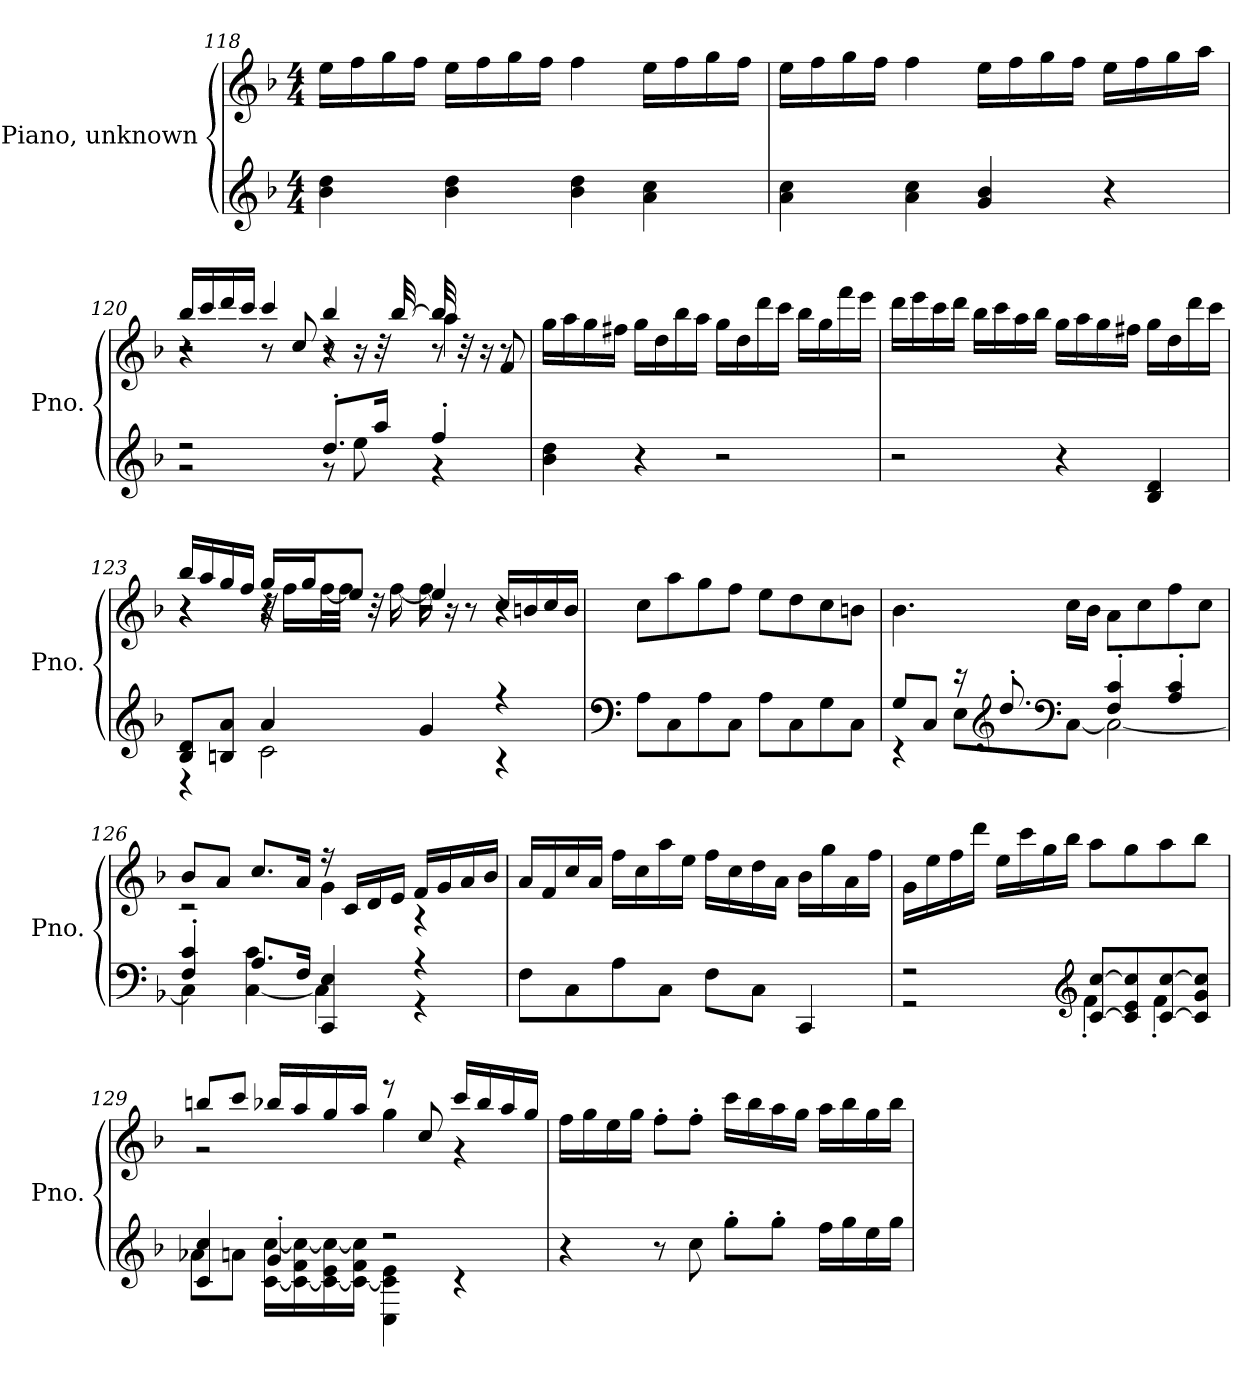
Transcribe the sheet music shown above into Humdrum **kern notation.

**kern	**kern
*part1	*part1
*staff2	*staff1
*I"Piano, unknown	*
*I'Pno.	*
*clefG2	*clefG2
*k[b-]	*k[b-]
*M4/4	*M4/4
=118	=118
4b-\ 4dd\	16ee\LL
.	16ff\
.	16gg\
.	16ff\JJ
4b-\ 4dd\	16ee\LL
.	16ff\
.	16gg\
.	16ff\JJ
4b-\ 4dd\	4ff\
4a\ 4cc\	16ee\LL
.	16ff\
.	16gg\
.	16ff\JJ
=119	=119
4a\ 4cc\	16ee\LL
.	16ff\
.	16gg\
.	16ff\JJ
4a\ 4cc\	4ff\
4g/ 4b-/	16ee\LL
.	16ff\
.	16gg\
.	16ff\JJ
4r	16ee\LL
.	16ff\
.	16gg\
.	16aa\JJ
!!LO:LB:g=z
=120	=120
*^	*^
*	*	*	*^
2r	2r	4r	2r	16bb-/LL
.	.	.	.	16ccc/
.	.	.	.	16ddd/
.	.	.	.	16ccc/JJ
.	.	4ccc/	.	8r
.	.	.	.	8cc/
8.dd'/L	8r	8r	4r	4bb-/
.	8ee\	16r	.	.
16aa/Jk	.	32r	.	.
.	.	[32bb-/	.	.
4ff'/	4r	32bb-/]	4aa\	8r
.	.	32r	.	.
.	.	16r	.	.
.	.	8r	.	8f/
*v	*v	*	*	*
*	*v	*v	*v
=121	=121
4b-\ 4dd\	16gg\LL
.	16aa\
.	16gg\
.	16ff#X\JJ
4r	16gg\LL
.	16dd\
.	16bb-\
.	16aa\JJ
2r	16gg\LL
.	16dd\
.	16ddd\
.	16ccc\JJ
.	16bb-\LL
.	16gg\
.	16fff\
.	16eee\JJ
!!LO:PB:g=z
=122	=122
2r	16ddd\LL
.	16eee\
.	16ccc\
.	16ddd\JJ
.	16bb-\LL
.	16ccc\
.	16aa\
.	16bb-\JJ
4r	16gg\LL
.	16aa\
.	16gg\
.	16ff#X\JJ
4B-/ 4d/	16gg\LL
.	16dd\
.	16ddd\
.	16ccc\JJ
=123	=123
*^	*^
*	*	*	*^
8B-/ 8d/L	4r	4r	4r	16bb-/LL
.	.	.	.	16aa/
8Bn/ 8a/J	.	.	.	16gg/
.	.	.	.	16ff/JJ
4a/	2c\	16gg/LL	32r	4r
.	.	.	16ff\LL	.
.	.	16gg/J	.	.
.	.	.	[32ff\L	.
.	.	8ee/J	32ff\JJJ]	.
.	.	.	32r	.
.	.	.	[16ff\	.
4g/	.	2r	16ff\]	4ee/
.	.	.	16r	.
.	.	.	8r	.
4r	4r	.	4r	16cc/LL
.	.	.	.	16bn/
.	.	.	.	16cc/
.	.	.	.	16b/JJ
*v	*v	*	*	*
*	*v	*v	*v
!!LO:LB:g=z
=124	=124
*clefF4	*
8A\L	8cc\L
8C\	8aa\
8A\	8gg\
8C\J	8ff\J
8A\L	8ee\L
8C\	8dd\
8G\	8cc\
8C\J	8bn\J
=125	=125
*^	*
8G/L	4r	4.b-\
8C/J	.	.
16r	8E\L	.
*clefG2	*	*
8.dd'/	.	.
*clefF4	*	*
.	[8C\J	16cc\LL
.	.	16b-\JJ
4F/' 4c/'	2C\_	8a\L
.	.	8cc\
4A/' 4c/'	.	8ff\
.	.	8cc\J
=126	=126	=126
*	*	*^
4F/' 4c/'	4C\]	8b-/L	2r
.	.	8a/J	.
8.A/L	[4C\ 4c\	8.cc/L	.
16F/Jk	.	16a/Jk	.
4CC/ 4E/	4C\]	16r	4g\
.	.	16c/LL	.
.	.	16d/	.
.	.	16e/JJ	.
4r	4r	16f/LL	4r
.	.	16g/	.
.	.	16a/	.
.	.	16b-/JJ	.
*v	*v	*	*
*	*v	*v
!!LO:LB:g=z
=127	=127
8F\L	16a/LL
.	16f/
8C\	16cc/
.	16a/JJ
8A\	16ff\LL
.	16cc\
8C\J	16aa\
.	16ee\JJ
8F\L	16ff\LL
.	16cc\
8C\J	16dd\
.	16a\JJ
4CC/	16b-\LL
.	16gg\
.	16a\
.	16ff\JJ
=128	=128
*^	*
2r	2r	16g\LL
.	.	16ee\
.	.	16ff\
.	.	16ddd\JJ
.	.	16ee\LL
.	.	16ccc\
.	.	16gg\
.	.	16bb-\JJ
*clefG2	*	*
[8c/ [8cc/L	4f'\	8aa\L
8c/] 8e/ 8cc/]	.	8gg\
[8c/ [8cc/	4f'\	8aa\
8c/] 8g/ 8cc/]J	.	8bb-\J
!!LO:LB:g=z
=129	=129	=129
*	*	*^
4c/ 4cc/	8a-X\L	8bbn/L	2r
.	8an\J	8ccc/J	.
4g'/	[16c\ [16cc\LL	16bb-X/LL	.
.	16c\_ 16f\ 16cc\_	16aa/	.
.	16c\_ 16e\ 16cc\_	16gg/	.
.	16c\_ 16f\ 16cc\]JJ	16aa/JJ	.
2r	4C\ 4c\] 4e\	8r	4gg\
.	.	8cc/	.
.	4r	16ccc/LL	4r
.	.	16bb-/	.
.	.	16aa/	.
.	.	16gg/JJ	.
*v	*v	*	*
*	*v	*v
=130	=130
4r	16ff\LL
.	16gg\
.	16ee\
.	16gg\JJ
8r	8ff'\L
8cc\	8ff'\J
8gg'\L	16ccc\LL
.	16bb-\
8gg'\J	16aa\
.	16gg\JJ
16ff\LL	16aa\LL
16gg\	16bb-\
16ee\	16gg\
16gg\JJ	16bb-\JJ
=	=
*-	*-
